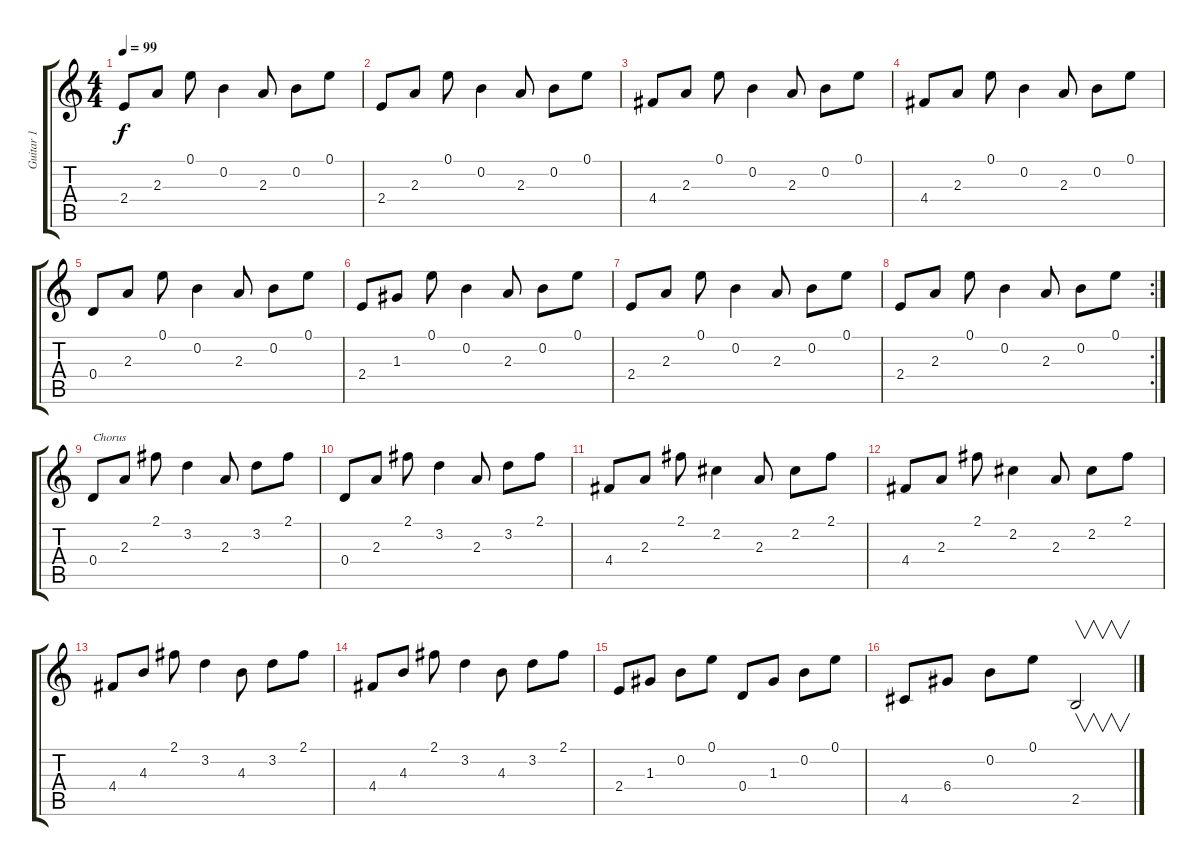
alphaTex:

\track ("Guitar 1" "Guitar 1") {instrument acousticguitarsteel}
\staff {score tabs}
\tuning (E4 B3 G3 D3 A2 E2) {hide}
\ts (4 4)
\tempo 99
\clef g2
\ks c
2.4.8{dy f} 2.3.8 0.1.8 0.2.4 2.3.8 0.2.8 0.1.8 |
2.4.8 2.3.8 0.1.8 0.2.4 2.3.8 0.2.8 0.1.8 |
4.4.8 2.3.8 0.1.8 0.2.4 2.3.8 0.2.8 0.1.8 |
4.4.8 2.3.8 0.1.8 0.2.4 2.3.8 0.2.8 0.1.8 |
0.4.8 2.3.8 0.1.8 0.2.4 2.3.8 0.2.8 0.1.8 |
2.4.8 1.3.8 0.1.8 0.2.4 2.3.8 0.2.8 0.1.8 |
2.4.8 2.3.8 0.1.8 0.2.4 2.3.8 0.2.8 0.1.8 |
\rc 2
2.4.8 2.3.8 0.1.8 0.2.4 2.3.8 0.2.8 0.1.8 |
0.4.8{txt "Chorus"} 2.3.8 2.1.8 3.2.4 2.3.8 3.2.8 2.1.8 |
0.4.8 2.3.8 2.1.8 3.2.4 2.3.8 3.2.8 2.1.8 |
4.4.8 2.3.8 2.1.8 2.2.4 2.3.8 2.2.8 2.1.8 |
4.4.8 2.3.8 2.1.8 2.2.4 2.3.8 2.2.8 2.1.8 |
4.4.8 4.3.8 2.1.8 3.2.4 4.3.8 3.2.8 2.1.8 |
4.4.8 4.3.8 2.1.8 3.2.4 4.3.8 3.2.8 2.1.8 |
2.4.8 1.3.8 0.2.8 0.1.8 0.4.8 1.3.8 0.2.8 0.1.8 |
4.5.8 6.4.8 0.2.8 0.1.8 2.5.2{v}
